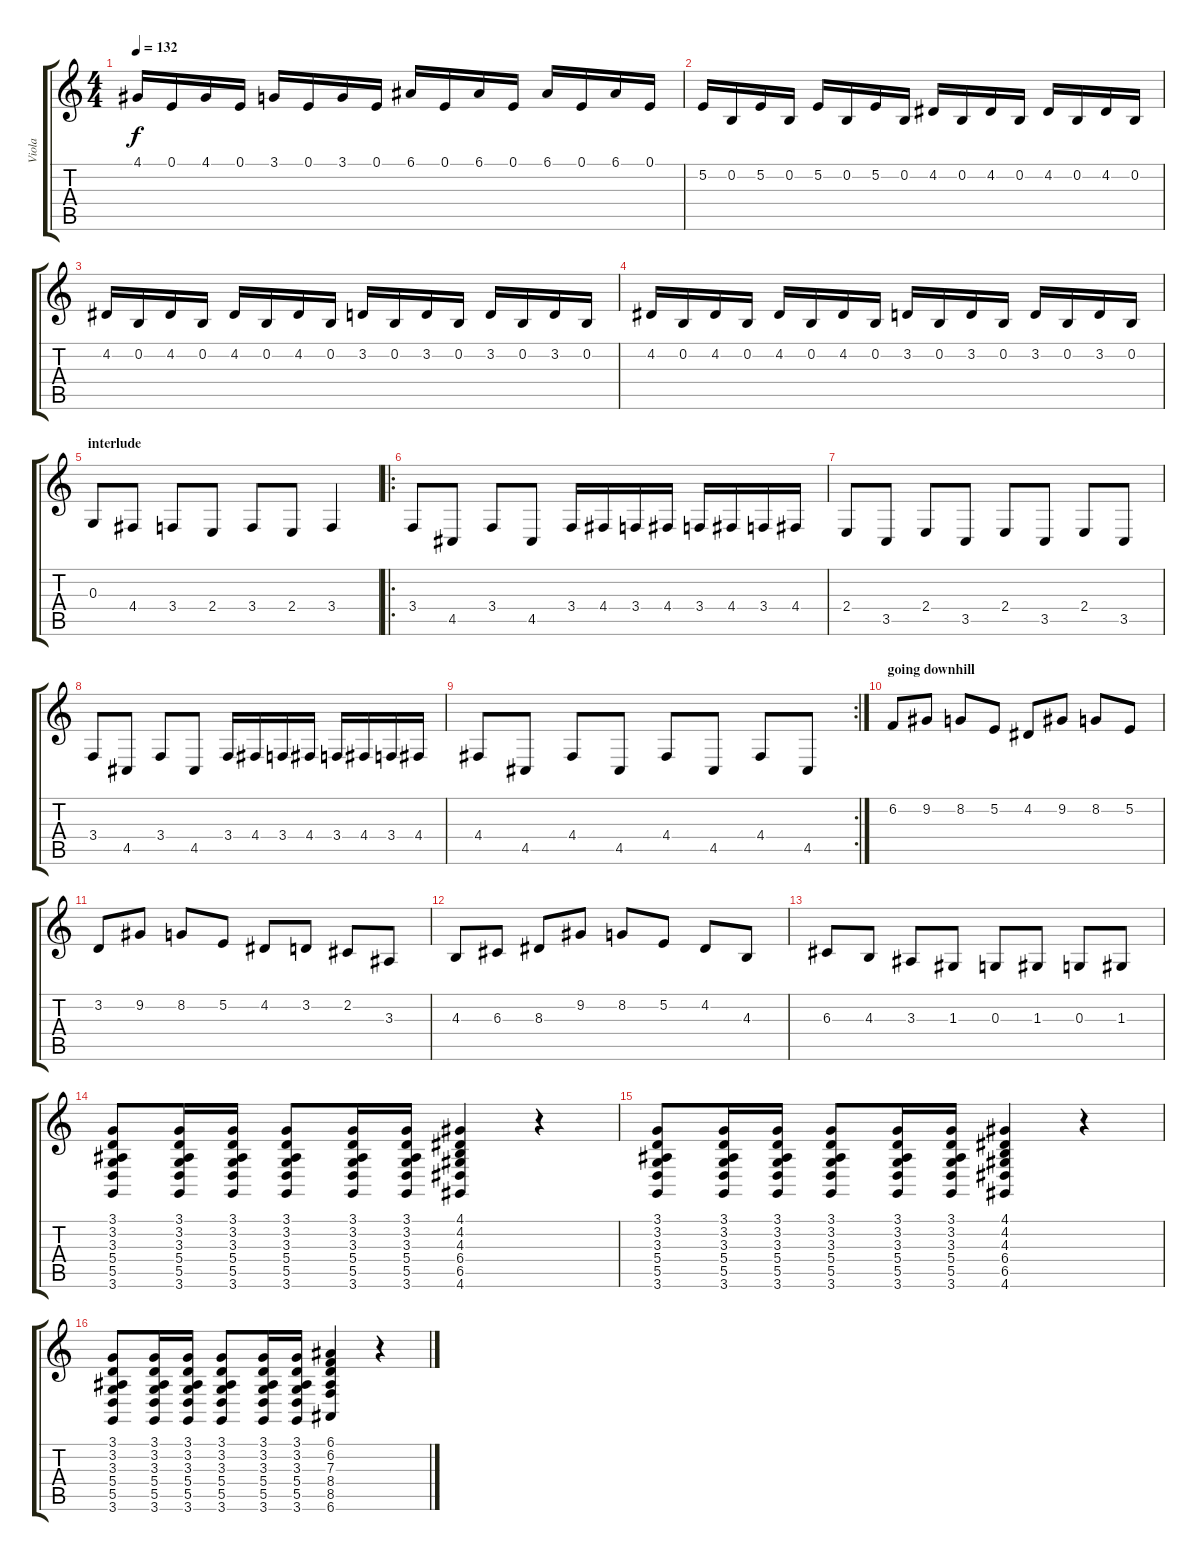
\track ("Viola" "Viola") {instrument viola}
\staff {score tabs}
\tuning (E4 B3 G3 D3 A2 E2) {hide}
\ts (4 4)
\tempo 132
\clef g2
\ks c
4.1.16{dy f} 0.1.16 4.1.16 0.1.16 3.1.16 0.1.16 3.1.16 0.1.16 6.1.16 0.1.16 6.1.16 0.1.16 6.1.16 0.1.16 6.1.16 0.1.16 |
5.2.16 0.2.16 5.2.16 0.2.16 5.2.16 0.2.16 5.2.16 0.2.16 4.2.16 0.2.16 4.2.16 0.2.16 4.2.16 0.2.16 4.2.16 0.2.16 |
4.2.16 0.2.16 4.2.16 0.2.16 4.2.16 0.2.16 4.2.16 0.2.16 3.2.16 0.2.16 3.2.16 0.2.16 3.2.16 0.2.16 3.2.16 0.2.16 |
4.2.16 0.2.16 4.2.16 0.2.16 4.2.16 0.2.16 4.2.16 0.2.16 3.2.16 0.2.16 3.2.16 0.2.16 3.2.16 0.2.16 3.2.16 0.2.16 |
\section ("" "interlude")
0.3.8 4.4.8 3.4.8 2.4.8 3.4.8 2.4.8 3.4.4 |
\ro
3.4.8 4.5.8 3.4.8 4.5.8 3.4.16 4.4.16 3.4.16 4.4.16 3.4.16 4.4.16 3.4.16 4.4.16 |
2.4.8 3.5.8 2.4.8 3.5.8 2.4.8 3.5.8 2.4.8 3.5.8 |
3.4.8 4.5.8 3.4.8 4.5.8 3.4.16 4.4.16 3.4.16 4.4.16 3.4.16 4.4.16 3.4.16 4.4.16 |
\rc 2
4.4.8 4.5.8 4.4.8 4.5.8 4.4.8 4.5.8 4.4.8 4.5.8 |
\section ("" "going downhill")
6.2.8 9.2.8 8.2.8 5.2.8 4.2.8 9.2.8 8.2.8 5.2.8 |
3.2.8 9.2.8 8.2.8 5.2.8 4.2.8 3.2.8 2.2.8 3.3.8 |
4.3.8 6.3.8 8.3.8 9.2.8 8.2.8 5.2.8 4.2.8 4.3.8 |
6.3.8 4.3.8 3.3.8 1.3.8 0.3.8 1.3.8 0.3.8 1.3.8 |
(3.1 3.2 3.3 5.4 5.5 3.6).8 (3.1 3.2 3.3 5.4 5.5 3.6).16 (3.1 3.2 3.3 5.4 5.5 3.6).16 (3.1 3.2 3.3 5.4 5.5 3.6).8 (3.1 3.2 3.3 5.4 5.5 3.6).16 (3.1 3.2 3.3 5.4 5.5 3.6).16 (4.1 4.2 4.3 6.4 6.5 4.6).4 r.4 |
(3.1 3.2 3.3 5.4 5.5 3.6).8 (3.1 3.2 3.3 5.4 5.5 3.6).16 (3.1 3.2 3.3 5.4 5.5 3.6).16 (3.1 3.2 3.3 5.4 5.5 3.6).8 (3.1 3.2 3.3 5.4 5.5 3.6).16 (3.1 3.2 3.3 5.4 5.5 3.6).16 (4.1 4.2 4.3 6.4 6.5 4.6).4 r.4 |
(3.1 3.2 3.3 5.4 5.5 3.6).8 (3.1 3.2 3.3 5.4 5.5 3.6).16 (3.1 3.2 3.3 5.4 5.5 3.6).16 (3.1 3.2 3.3 5.4 5.5 3.6).8 (3.1 3.2 3.3 5.4 5.5 3.6).16 (3.1 3.2 3.3 5.4 5.5 3.6).16 (6.1 6.2 7.3 8.4 8.5 6.6).4 r.4
